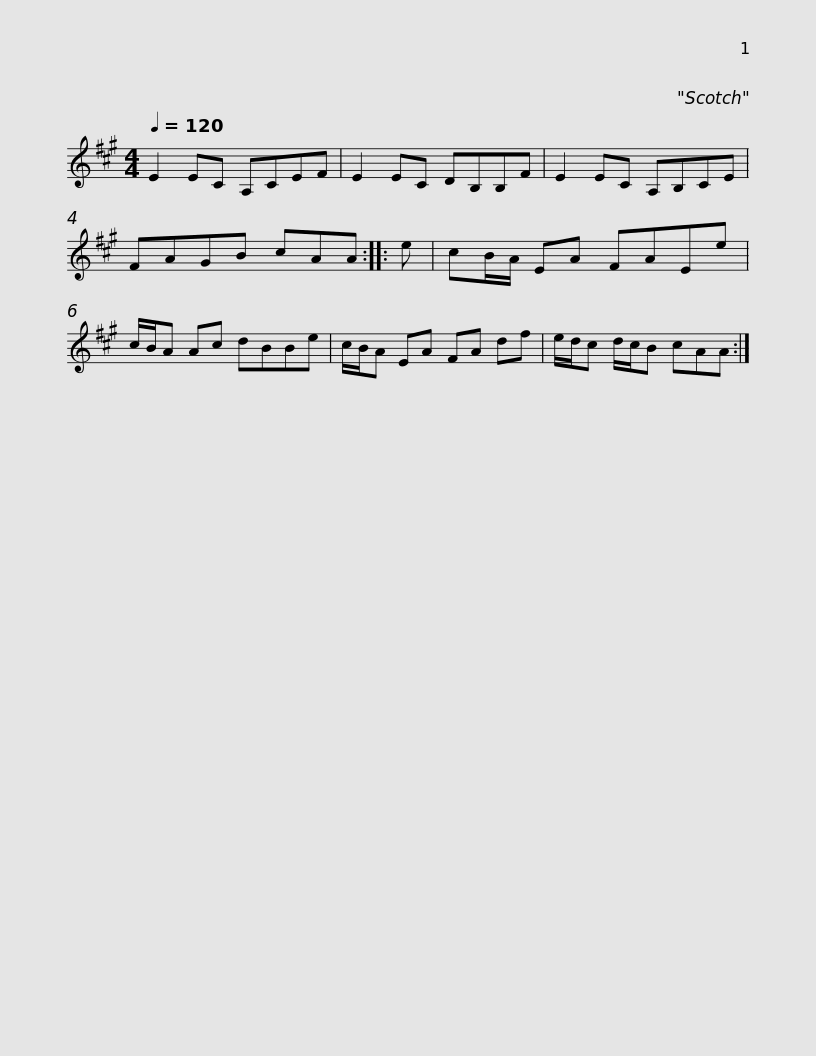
X:1
L:1/8
Q:1/4=120
M:4/4
I:linebreak $
K:A
V:1 treble
V:1
 E2 EC A,CEF | E2 EC DB,B,F | E2 EC A,B,CE | FAGB cAA :: e | %5
 cB/A/ EA FAEe |$ c/B/A Ac dBBe | c/B/A EA FA df | e/d/c d/c/B cAA :| %9
